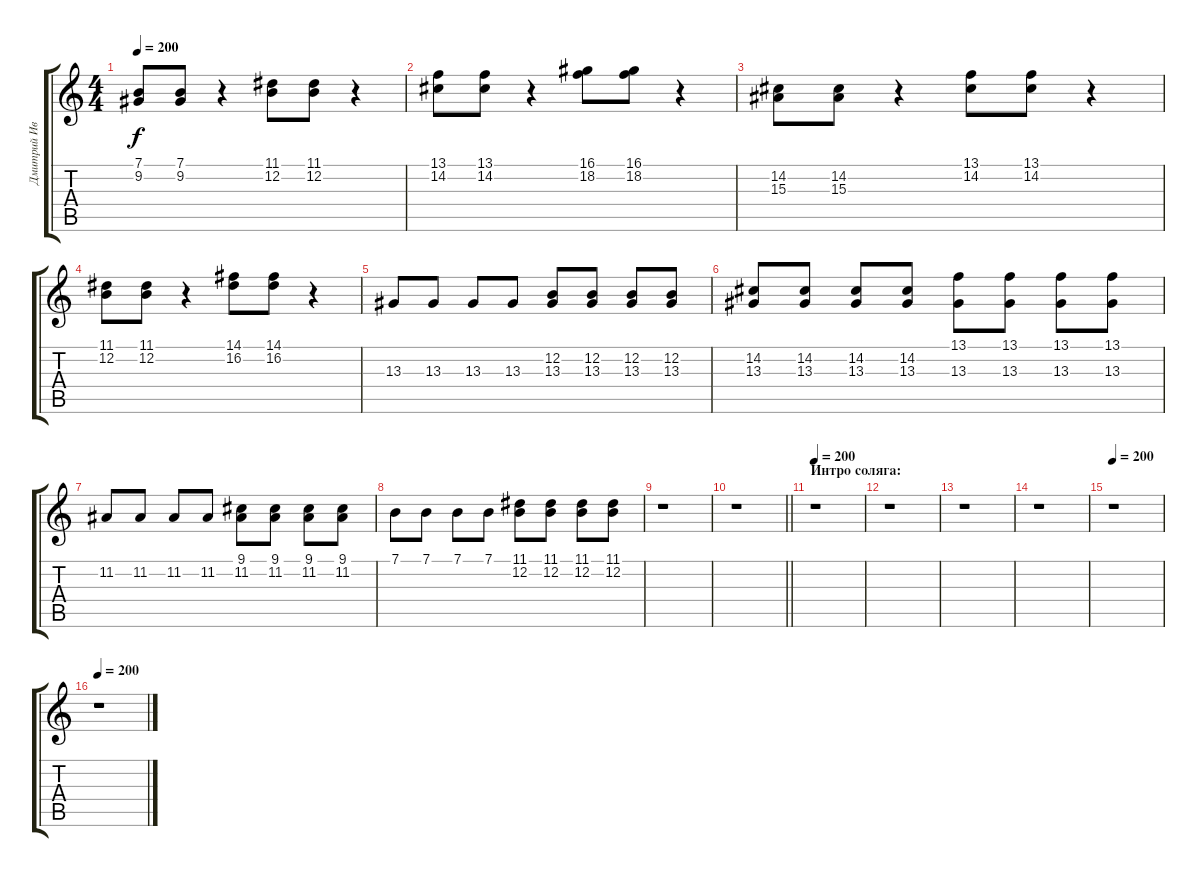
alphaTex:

\track ("Дмитрий Иванов" "Дмитрий Ив") {instrument viola}
\staff {score tabs}
\tuning (E4 B3 G3 D3 A2 E2) {hide}
\ts (4 4)
\tempo 200
\clef g2
\ks c
(7.1 9.2).8{dy f} (7.1 9.2).8 r.4 (11.1 12.2).8 (11.1 12.2).8 r.4 |
(13.1 14.2).8 (13.1 14.2).8 r.4 (16.1 18.2).8 (16.1 18.2).8 r.4 |
(14.2 15.3).8 (14.2 15.3).8 r.4 (13.1 14.2).8 (13.1 14.2).8 r.4 |
(11.1 12.2).8 (11.1 12.2).8 r.4 (14.1 16.2).8 (14.1 16.2).8 r.4 |
13.3.8 13.3.8 13.3.8 13.3.8 (12.2 13.3).8 (12.2 13.3).8 (12.2 13.3).8 (12.2 13.3).8 |
(14.2 13.3).8 (14.2 13.3).8 (14.2 13.3).8 (14.2 13.3).8 (13.1 13.3).8 (13.1 13.3).8 (13.1 13.3).8 (13.1 13.3).8 |
11.2.8 11.2.8 11.2.8 11.2.8 (9.1 11.2).8 (9.1 11.2).8 (9.1 11.2).8 (9.1 11.2).8 |
7.1.8 7.1.8 7.1.8 7.1.8 (11.1 12.2).8 (11.1 12.2).8 (11.1 12.2).8 (11.1 12.2).8 |
r.1 |
\barLineRight lightlight
r.1 |
\section ("" "Интро соляга:")
\tempo 200
r.1 |
r.1 |
r.1 |
r.1 |
\tempo 200
r.1 |
\tempo 200
r.1
